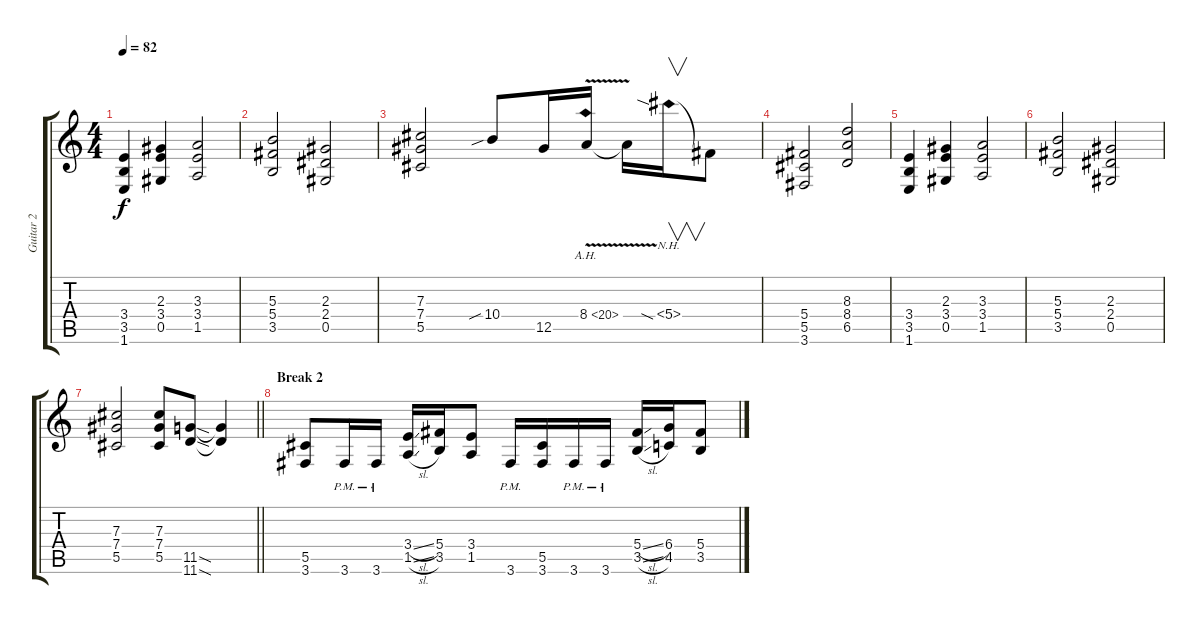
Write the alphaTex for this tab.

\track ("Guitar 2" "Guitar 2") {instrument overdrivenguitar}
\staff {score tabs}
\tuning (Eb4 Bb3 Gb3 Db3 Ab2 Eb2) {hide}
\ts (4 4)
\tempo 82
\clef g2
\ks c
(3.4 3.5 1.6).4{dy f} (2.3 3.4 0.5).4 (3.3 3.4 1.5).2 |
(5.3 5.4 3.5).2 (2.3 2.4 0.5).2 |
(7.3 7.4 5.5).2 10.4{sib}.8 12.5.16 8.4{ah 12 v}.16 8.4{t}.16 5.4{nh sia}.16{v} 5.4{t}.8 |
(5.4 5.5 3.6).2 (8.3 8.4 6.5).2 |
(3.4 3.5 1.6).4 (2.3 3.4 0.5).4 (3.3 3.4 1.5).2 |
(5.3 5.4 3.5).2 (2.3 2.4 0.5).2 |
\barLineRight lightlight
(7.3 7.4 5.5).2 (7.3 7.4 5.5).8 (11.5{sod} 11.6{sod}).8 (11.5{t} 11.6{t}).4 |
\section ("" "Break 2")
(5.5 3.6).8 3.6{pm}.16 3.6{pm}.16 (3.4{sl} 1.5{sl}).16 (5.4 3.5).16 (3.4 1.5).8 3.6{pm}.16 (5.5 3.6).16 3.6{pm}.16 3.6{pm}.16 (5.4{sl} 3.5{sl}).16 (6.4 4.5).16 (5.4 3.5).8
